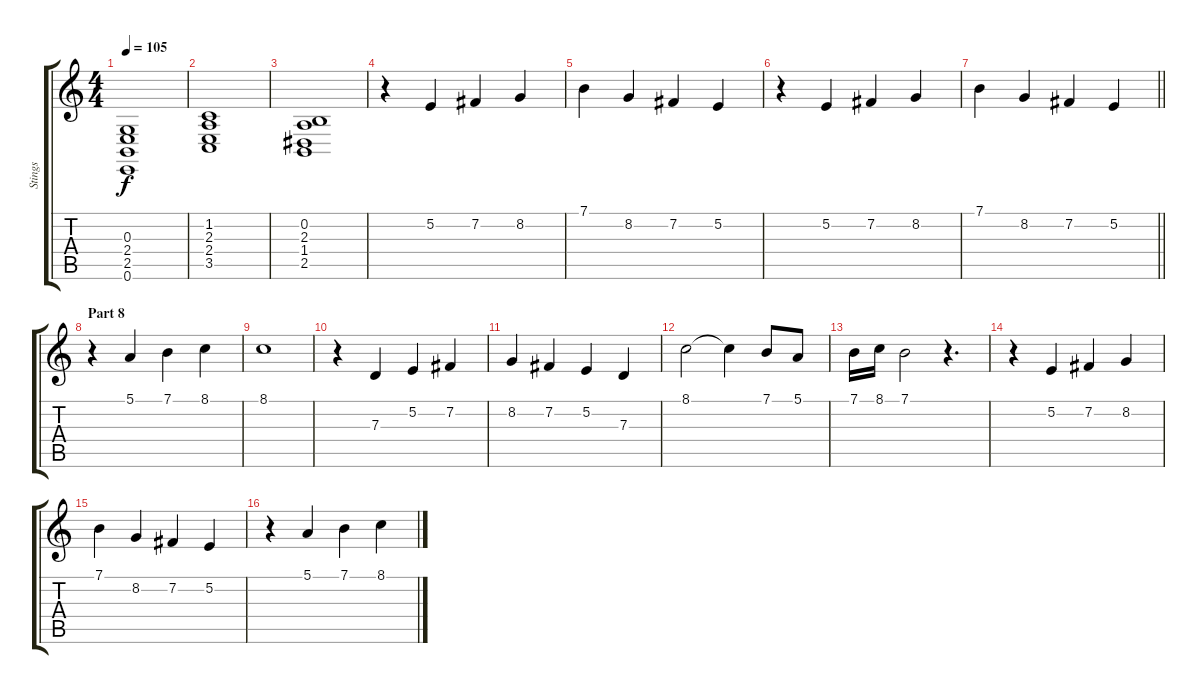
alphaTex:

\track ("Stings" "Stings") {instrument stringensemble1}
\staff {score tabs}
\tuning (E4 B3 G3 D3 A2 E2) {hide}
\ts (4 4)
\tempo 105
\clef g2
\ks c
(0.3{t} 2.4{t} 2.5{t} 0.6{t}).1{dy f} |
(1.2 2.3 2.4 3.5).1 |
(0.2 2.3 1.4 2.5).1 |
r.4{volume 11 instrument choiraahs} 5.2.4 7.2.4 8.2.4 |
7.1.4 8.2.4 7.2.4 5.2.4 |
r.4 5.2.4 7.2.4 8.2.4 |
\barLineRight lightlight
7.1.4 8.2.4 7.2.4 5.2.4 |
\section ("" "Part 8")
r.4 5.1.4 7.1.4 8.1.4 |
8.1.1 |
r.4 7.3.4 5.2.4 7.2.4 |
8.2.4 7.2.4 5.2.4 7.3.4 |
8.1.2 8.1{t}.4 7.1.8 5.1.8 |
7.1.16 8.1.16 7.1.2 r.4{d} |
r.4 5.2.4 7.2.4 8.2.4 |
7.1.4 8.2.4 7.2.4 5.2.4 |
r.4 5.1.4 7.1.4 8.1.4
